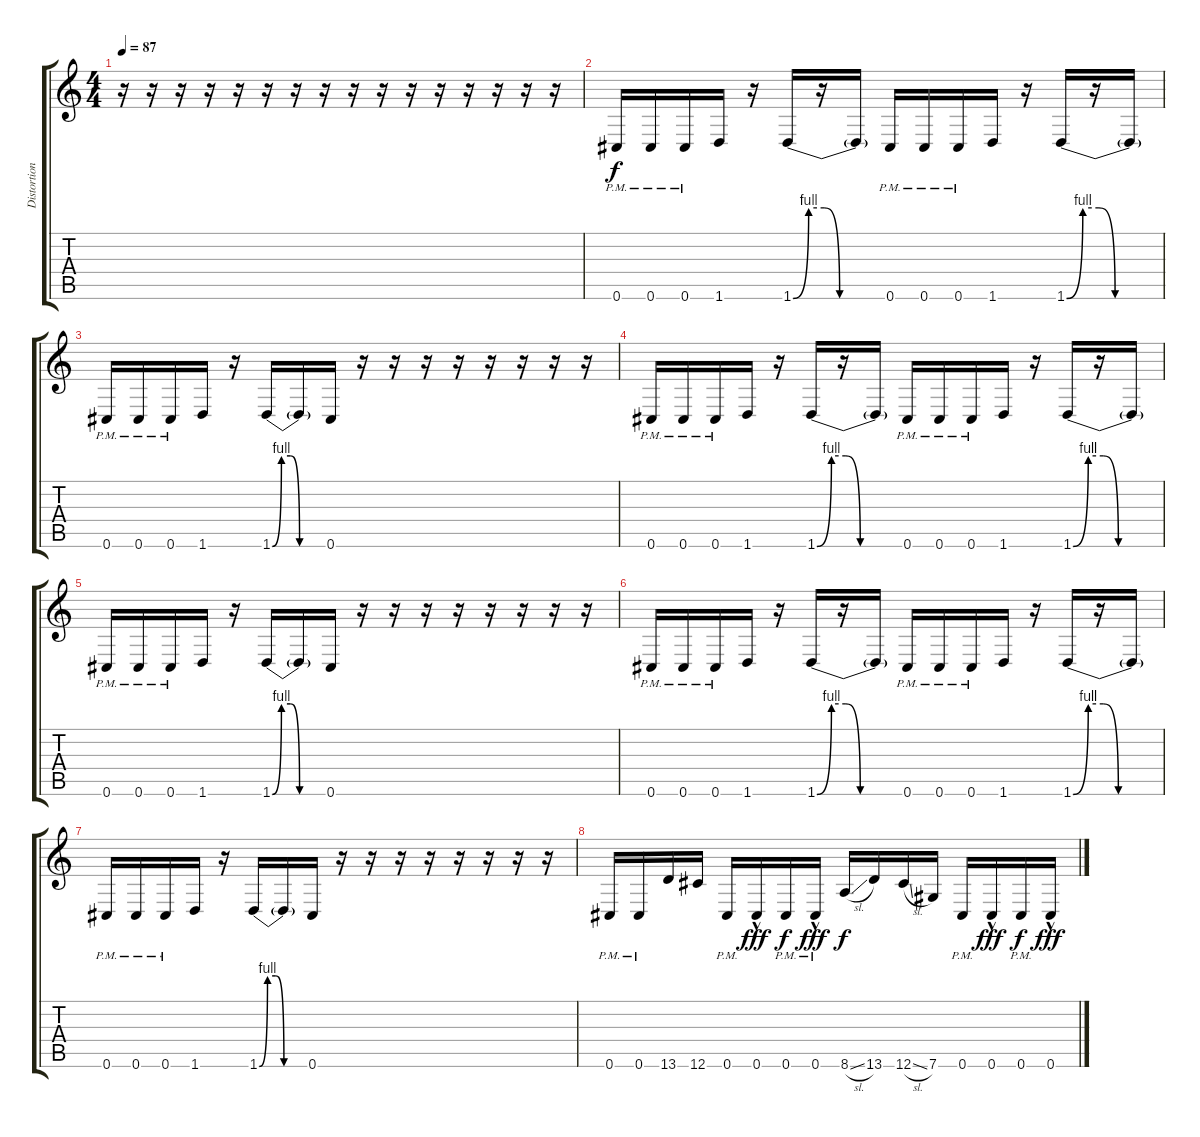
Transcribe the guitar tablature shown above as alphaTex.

\track ("Distortion 1" "Distortion") {instrument distortionguitar}
\staff {score tabs}
\tuning (Eb4 Bb3 Gb3 Db3 Ab2 Db2) {hide}
\ts (4 4)
\tempo 87
\clef g2
\ks c
r.16{dy f} r.16 r.16 r.16 r.16 r.16 r.16 r.16 r.16 r.16 r.16 r.16 r.16 r.16 r.16 r.16 |
0.6{pm}.16 0.6{pm}.16 0.6{pm}.16 1.6.16 r.16 1.6{be (custom 0 0 10 4 20 4 30 0 60 0)}.16 r.16 1.6{t}.16 0.6{pm}.16 0.6{pm}.16 0.6{pm}.16 1.6.16 r.16 1.6{be (custom 0 0 10 4 20 4 30 0 60 0)}.16 r.16 1.6{t}.16 |
0.6{pm}.16 0.6{pm}.16 0.6{pm}.16 1.6.16 r.16 1.6{be (custom 0 0 10 4 20 4 30 0 60 0)}.16 1.6{t}.16 0.6.16 r.16 r.16 r.16 r.16 r.16 r.16 r.16 r.16 |
0.6{pm}.16 0.6{pm}.16 0.6{pm}.16 1.6.16 r.16 1.6{be (custom 0 0 10 4 20 4 30 0 60 0)}.16 r.16 1.6{t}.16 0.6{pm}.16 0.6{pm}.16 0.6{pm}.16 1.6.16 r.16 1.6{be (custom 0 0 10 4 20 4 30 0 60 0)}.16 r.16 1.6{t}.16 |
0.6{pm}.16 0.6{pm}.16 0.6{pm}.16 1.6.16 r.16 1.6{be (custom 0 0 10 4 20 4 30 0 60 0)}.16 1.6{t}.16 0.6.16 r.16 r.16 r.16 r.16 r.16 r.16 r.16 r.16 |
0.6{pm}.16 0.6{pm}.16 0.6{pm}.16 1.6.16 r.16 1.6{be (custom 0 0 10 4 20 4 30 0 60 0)}.16 r.16 1.6{t}.16 0.6{pm}.16 0.6{pm}.16 0.6{pm}.16 1.6.16 r.16 1.6{be (custom 0 0 10 4 20 4 30 0 60 0)}.16 r.16 1.6{t}.16 |
0.6{pm}.16 0.6{pm}.16 0.6{pm}.16 1.6.16 r.16 1.6{be (custom 0 0 10 4 20 4 30 0 60 0)}.16 1.6{t}.16 0.6.16 r.16 r.16 r.16 r.16 r.16 r.16 r.16 r.16 |
0.6{pm}.16 0.6{pm}.16 13.6.16 12.6.16 0.6{pm}.16 0.6{hac}.16{dy fff} 0.6{pm}.16{dy f} 0.6{hac pm}.16{dy fff} 8.6{sl}.16{dy f} 13.6.16 12.6{sl}.16 7.6.16 0.6{pm}.16 0.6{hac}.16{dy fff} 0.6{pm}.16{dy f} 0.6{hac}.16{dy fff}
